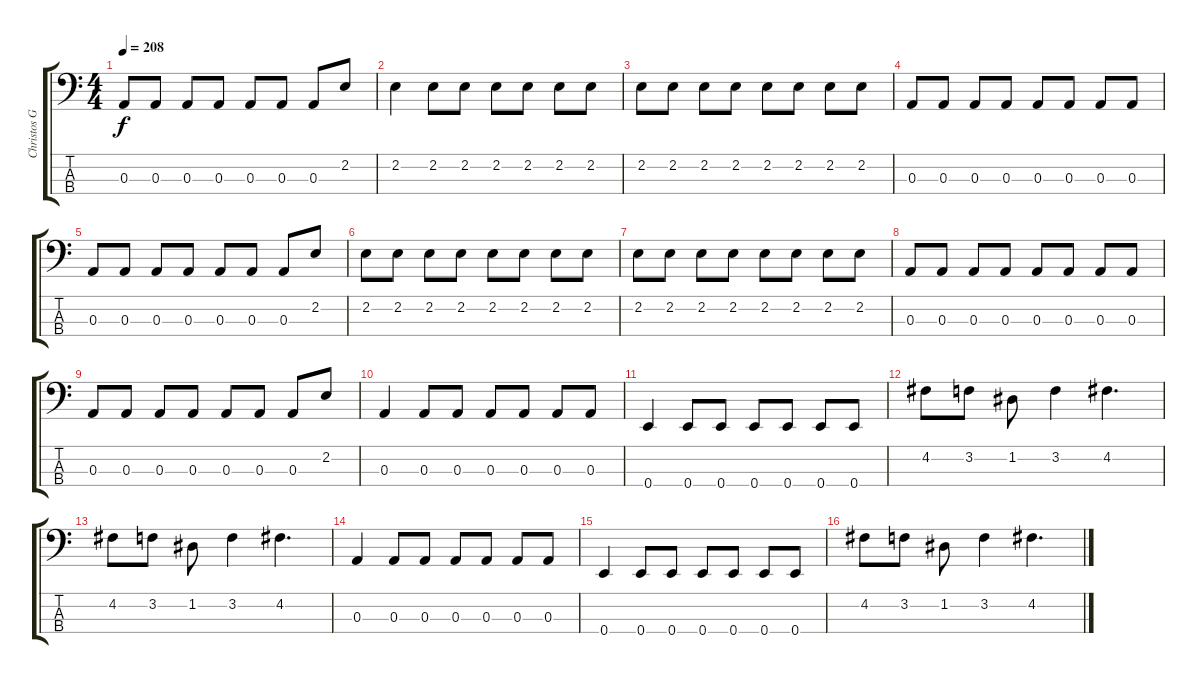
\track ("Christos Giannakis" "Christos G") {instrument electricbassfinger}
\staff {score tabs}
\tuning (G2 D2 A1 E1) {hide}
\ts (4 4)
\tempo 208
\clef f4
\ks c
0.3.8{dy f} 0.3.8 0.3.8 0.3.8 0.3.8 0.3.8 0.3.8 2.2.8 |
2.2.4 2.2.8 2.2.8 2.2.8 2.2.8 2.2.8 2.2.8 |
2.2.8 2.2.8 2.2.8 2.2.8 2.2.8 2.2.8 2.2.8 2.2.8 |
0.3.8 0.3.8 0.3.8 0.3.8 0.3.8 0.3.8 0.3.8 0.3.8 |
0.3.8 0.3.8 0.3.8 0.3.8 0.3.8 0.3.8 0.3.8 2.2.8 |
2.2.8 2.2.8 2.2.8 2.2.8 2.2.8 2.2.8 2.2.8 2.2.8 |
2.2.8 2.2.8 2.2.8 2.2.8 2.2.8 2.2.8 2.2.8 2.2.8 |
0.3.8 0.3.8 0.3.8 0.3.8 0.3.8 0.3.8 0.3.8 0.3.8 |
0.3.8 0.3.8 0.3.8 0.3.8 0.3.8 0.3.8 0.3.8 2.2.8 |
0.3.4 0.3.8 0.3.8 0.3.8 0.3.8 0.3.8 0.3.8 |
0.4.4 0.4.8 0.4.8 0.4.8 0.4.8 0.4.8 0.4.8 |
4.2.8 3.2.8 1.2.8 3.2.4 4.2.4{d} |
4.2.8 3.2.8 1.2.8 3.2.4 4.2.4{d} |
0.3.4 0.3.8 0.3.8 0.3.8 0.3.8 0.3.8 0.3.8 |
0.4.4 0.4.8 0.4.8 0.4.8 0.4.8 0.4.8 0.4.8 |
4.2.8 3.2.8 1.2.8 3.2.4 4.2.4{d}
